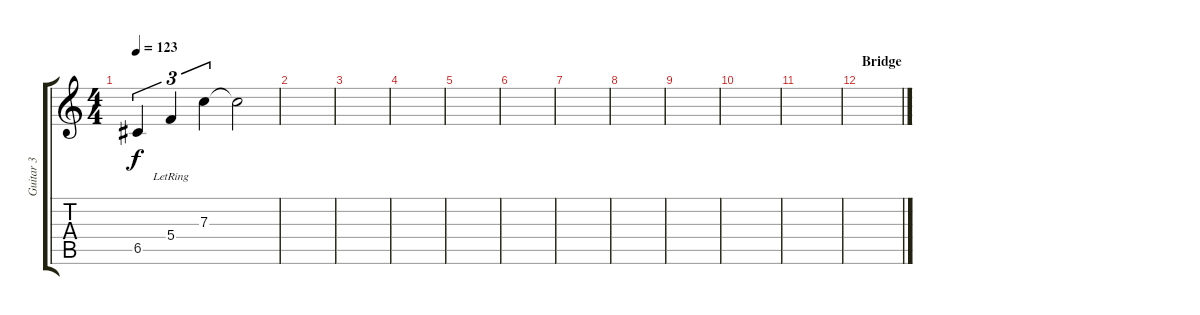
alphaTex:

\track ("Guitar 3" "Guitar 3") {instrument distortionguitar}
\staff {score tabs}
\tuning (D4 A3 F3 C3 G2 C2) {hide}
\ts (4 4)
\tempo 123
\clef g2
\ks c
6.5.4{tu (3 2) dy f} 5.4{lr}.4{tu (3 2)} 7.3.4{tu (3 2)} 7.3{t}.2 |
|
|
|
|
|
|
|
|
|
|
\section ("" "Bridge")
